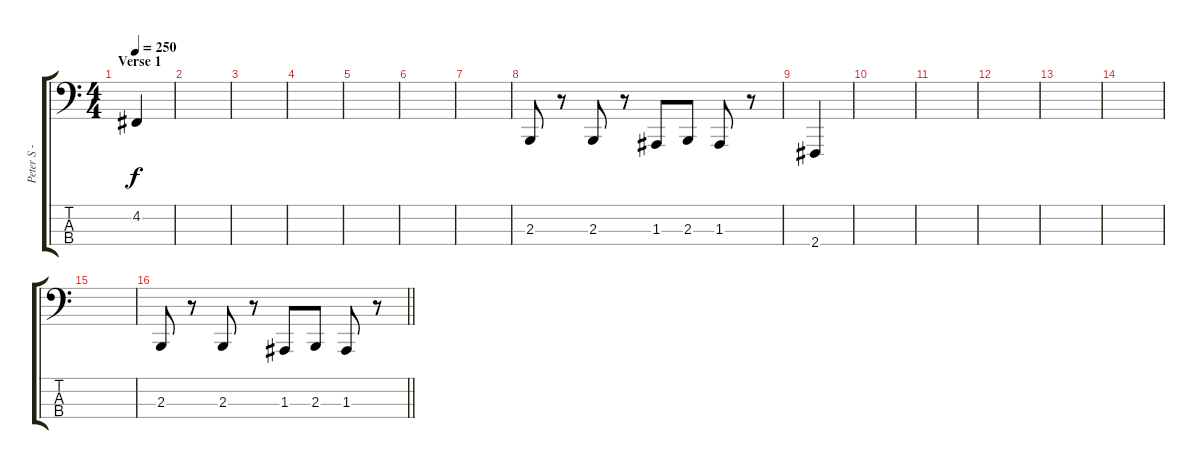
\track ("Peter S - Trombone" "Peter S - ") {instrument trombone}
\staff {score tabs}
\tuning (G2 D2 A1 E1) {hide}
\ts (4 4)
\section ("" "Verse 1")
\tempo 250
\clef f4
\ks c
4.2.4{dy f} |
|
|
|
|
|
|
2.3.8 r.8 2.3.8 r.8 1.3.8 2.3.8 1.3.8 r.8 |
2.4.4 |
|
|
|
|
|
|
\barLineRight lightlight
2.3.8 r.8 2.3.8 r.8 1.3.8 2.3.8 1.3.8 r.8
